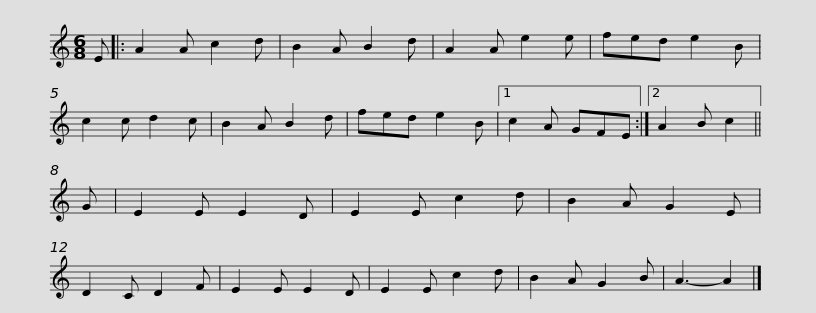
X:1
L:1/8
M:6/8
I:linebreak $
K:C
V:1 treble
V:1
 E |: A2 A c2 d | B2 A B2 d | A2 A e2 e | fed e2 B | %5
 c2 c d2 c | B2 A B2 d | fed e2 B |1 c2 A GFE :|2 A2 B c2 ||$ %10
 G | E2 E E2 D | E2 E c2 d | B2 A G2 E | D2 C D2 F | %15
 E2 E E2 D | E2 E c2 d | B2 A G2 B | A3- A2 |] %19
